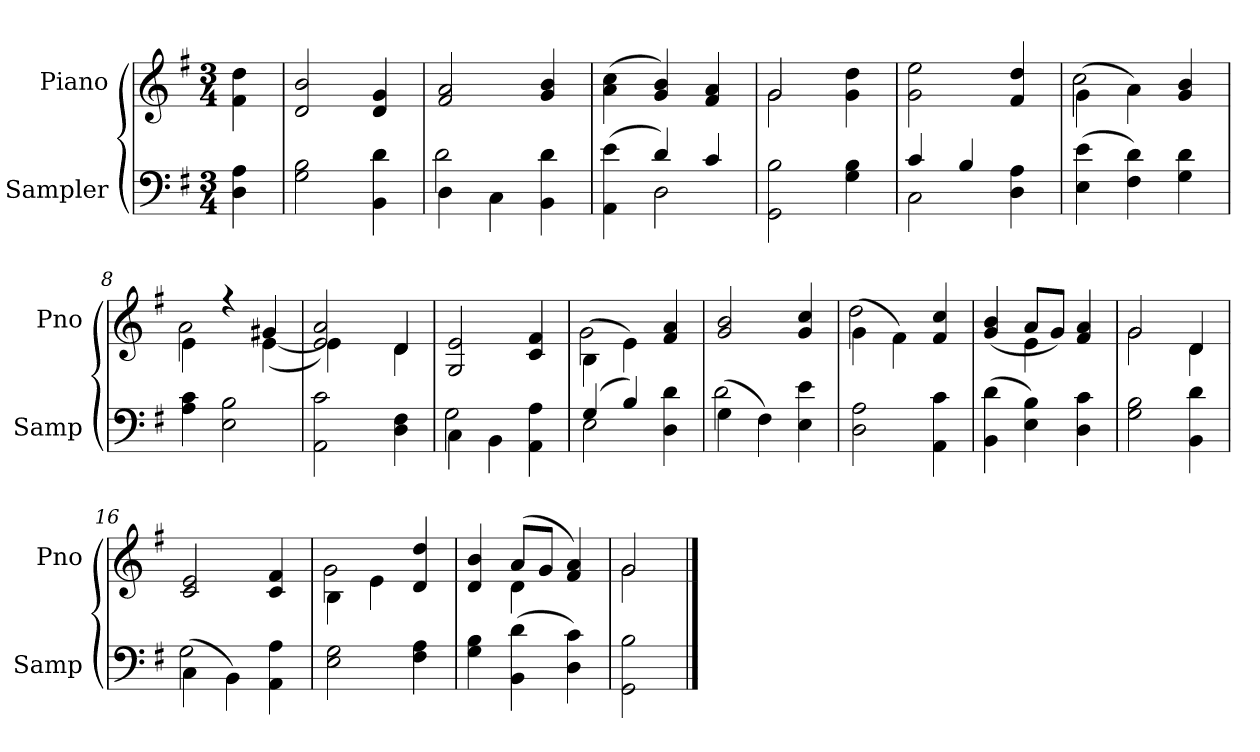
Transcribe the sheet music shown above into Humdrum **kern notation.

**kern	**kern
*part2	*part1
*staff2	*staff1
*I"Sampler	*I"Piano
*I'Samp	*I'Pno
*clefF4	*clefG2
*k[f#]	*k[f#]
*G:	*G:
*M3/4	*M3/4
=1	=1
4D 4A	4f#\ 4dd\
=2	=2
2G 2B	2d 2b
4BB 4d	4d 4g
=3	=3
*^	*
4D\	2d	2f# 2a
4C\	.	.
4BB 4d	4ryy	4g 4b
=4	=4	=4
(4AA 4e	4ryy	(4a 4cc
4d/)	2D	4g 4b)
4c/	.	4f# 4a
*v	*v	*
=5	=5
*	*^
2GG 2B	2g/	2g
4G 4B	4g 4dd	4ryy
*	*v	*v
=6	=6
*^	*
4c/	2C	2g 2ee
4B/	.	.
4D 4A	4ryy	4f# 4dd
*v	*v	*
=7	=7
*	*^
(4E 4e	(4g\	2cc
4F# 4d)	4a\)	.
4G 4d	4g 4b	4ryy
=8	=8	=8
4A 4c	4e\	2a
2E 2B	4r	.
.	4g#X/	([4e
=9	=9	=9
2AA 2c	2e 2a)	4e]
.	.	4ryy
4D 4F#	4d/	4d
*	*v	*v
=10	=10
*^	*
4C\	2G	2G 2e
4BB\	.	.
4AA 4A	4ryy	4c 4f#
=11	=11	=11
*	*	*^
(4G/	2E	(4B\	2g
4B/)	.	4e\)	.
4D 4d	4ryy	4f# 4a	4ryy
*	*	*v	*v
=12	=12	=12
(4G\	2d	2g 2b
4F#\)	.	.
4E 4e	4ryy	4g 4cc
*v	*v	*
=13	=13
*	*^
2D 2A	(4g\	2dd
.	4f#\)	.
4AA 4c	4f# 4cc	4ryy
=14	=14	=14
(4BB 4d	(4g 4b	4ryy
4E 4B)	8a/L	4e
.	8g/J)	.
4D 4c	4f# 4a	4ryy
=15	=15	=15
2G 2B	2g/	2g
4BB 4d	4d/	4d
*	*v	*v
=16	=16
*^	*
(4C\	2G	2c 2e
4BB\)	.	.
4AA 4A	4ryy	4c 4f#
*v	*v	*
=17	=17
*	*^
2E 2G	4B\	2g
.	4e\	.
4F# 4A	4d 4dd	4ryy
=18	=18	=18
4G 4B	4d 4b	4ryy
(4BB 4d	(8a/L	4d
.	8g/J	.
4D 4c)	4f# 4a)	4ryy
=19	=19	=19
2GG 2B	2g/	2g
*	*v	*v
==	==
*-	*-
